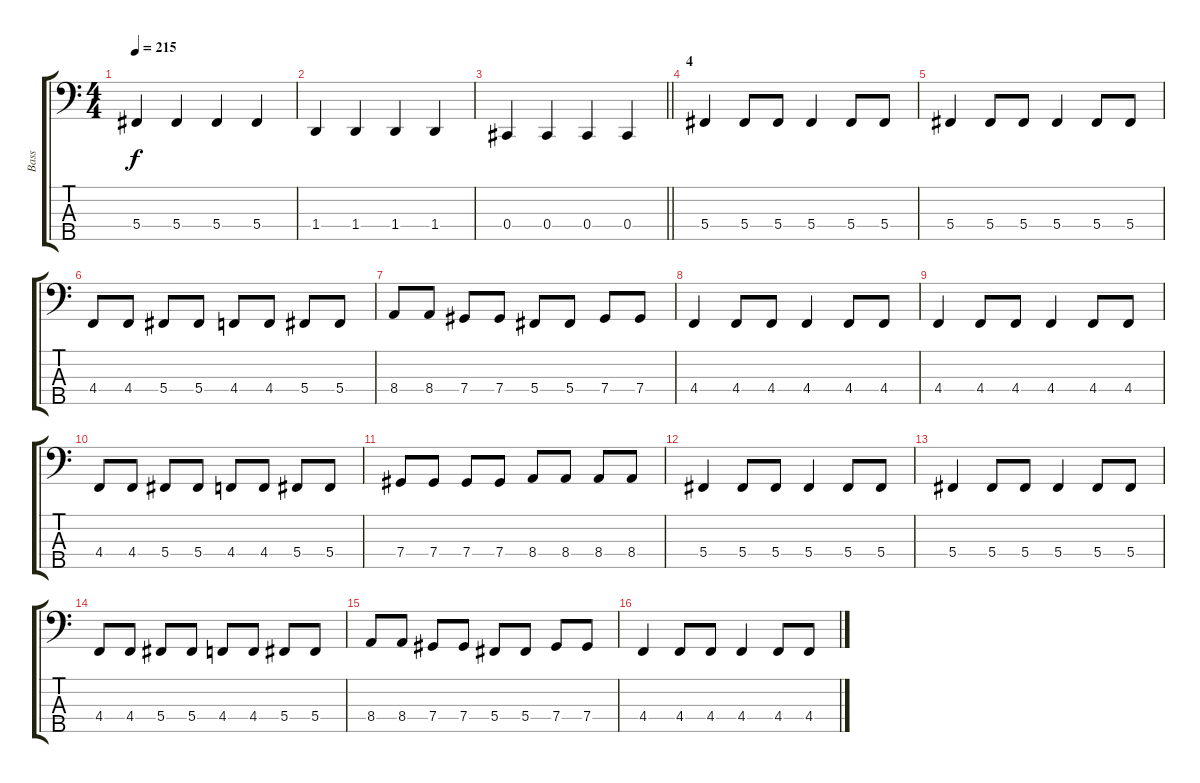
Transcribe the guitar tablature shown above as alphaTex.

\track ("Bass" "Bass") {instrument electricbassfinger}
\staff {score tabs}
\tuning (E2 B1 Gb1 Db1 Ab0) {hide}
\ts (4 4)
\tempo 215
\clef f4
\ks c
5.4.4{dy f} 5.4.4 5.4.4 5.4.4 |
1.4.4 1.4.4 1.4.4 1.4.4 |
\barLineRight lightlight
0.4.4 0.4.4 0.4.4 0.4.4 |
\section ("" "4")
5.4.4 5.4.8 5.4.8 5.4.4 5.4.8 5.4.8 |
5.4.4 5.4.8 5.4.8 5.4.4 5.4.8 5.4.8 |
4.4.8 4.4.8 5.4.8 5.4.8 4.4.8 4.4.8 5.4.8 5.4.8 |
8.4.8 8.4.8 7.4.8 7.4.8 5.4.8 5.4.8 7.4.8 7.4.8 |
4.4.4 4.4.8 4.4.8 4.4.4 4.4.8 4.4.8 |
4.4.4 4.4.8 4.4.8 4.4.4 4.4.8 4.4.8 |
4.4.8 4.4.8 5.4.8 5.4.8 4.4.8 4.4.8 5.4.8 5.4.8 |
7.4.8 7.4.8 7.4.8 7.4.8 8.4.8 8.4.8 8.4.8 8.4.8 |
5.4.4 5.4.8 5.4.8 5.4.4 5.4.8 5.4.8 |
5.4.4 5.4.8 5.4.8 5.4.4 5.4.8 5.4.8 |
4.4.8 4.4.8 5.4.8 5.4.8 4.4.8 4.4.8 5.4.8 5.4.8 |
8.4.8 8.4.8 7.4.8 7.4.8 5.4.8 5.4.8 7.4.8 7.4.8 |
4.4.4 4.4.8 4.4.8 4.4.4 4.4.8 4.4.8
